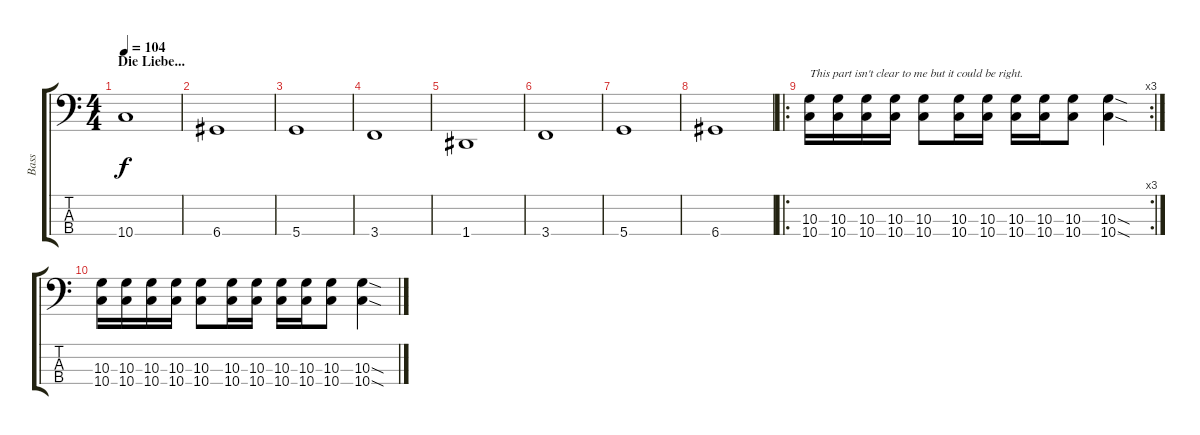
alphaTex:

\track ("Bass" "Bass") {instrument fretlessbass}
\staff {score tabs}
\tuning (G2 D2 A1 D1) {hide}
\ts (4 4)
\section ("" "Die Liebe...")
\tempo 104
\clef f4
\ks c
10.4.1{dy f} |
6.4.1 |
5.4.1 |
3.4.1 |
1.4.1 |
3.4.1 |
5.4.1 |
6.4.1 |
\ro
\rc 3
(10.3 10.4).16{txt "This part isn't clear to me but it could be right."} (10.3 10.4).16 (10.3 10.4).16 (10.3 10.4).16 (10.3 10.4).8 (10.3 10.4).16 (10.3 10.4).16 (10.3 10.4).16 (10.3 10.4).16 (10.3 10.4).8 (10.3{sod} 10.4{sod}).4 |
(10.3 10.4).16 (10.3 10.4).16 (10.3 10.4).16 (10.3 10.4).16 (10.3 10.4).8 (10.3 10.4).16 (10.3 10.4).16 (10.3 10.4).16 (10.3 10.4).16 (10.3 10.4).8 (10.3{sod} 10.4{sod}).4
